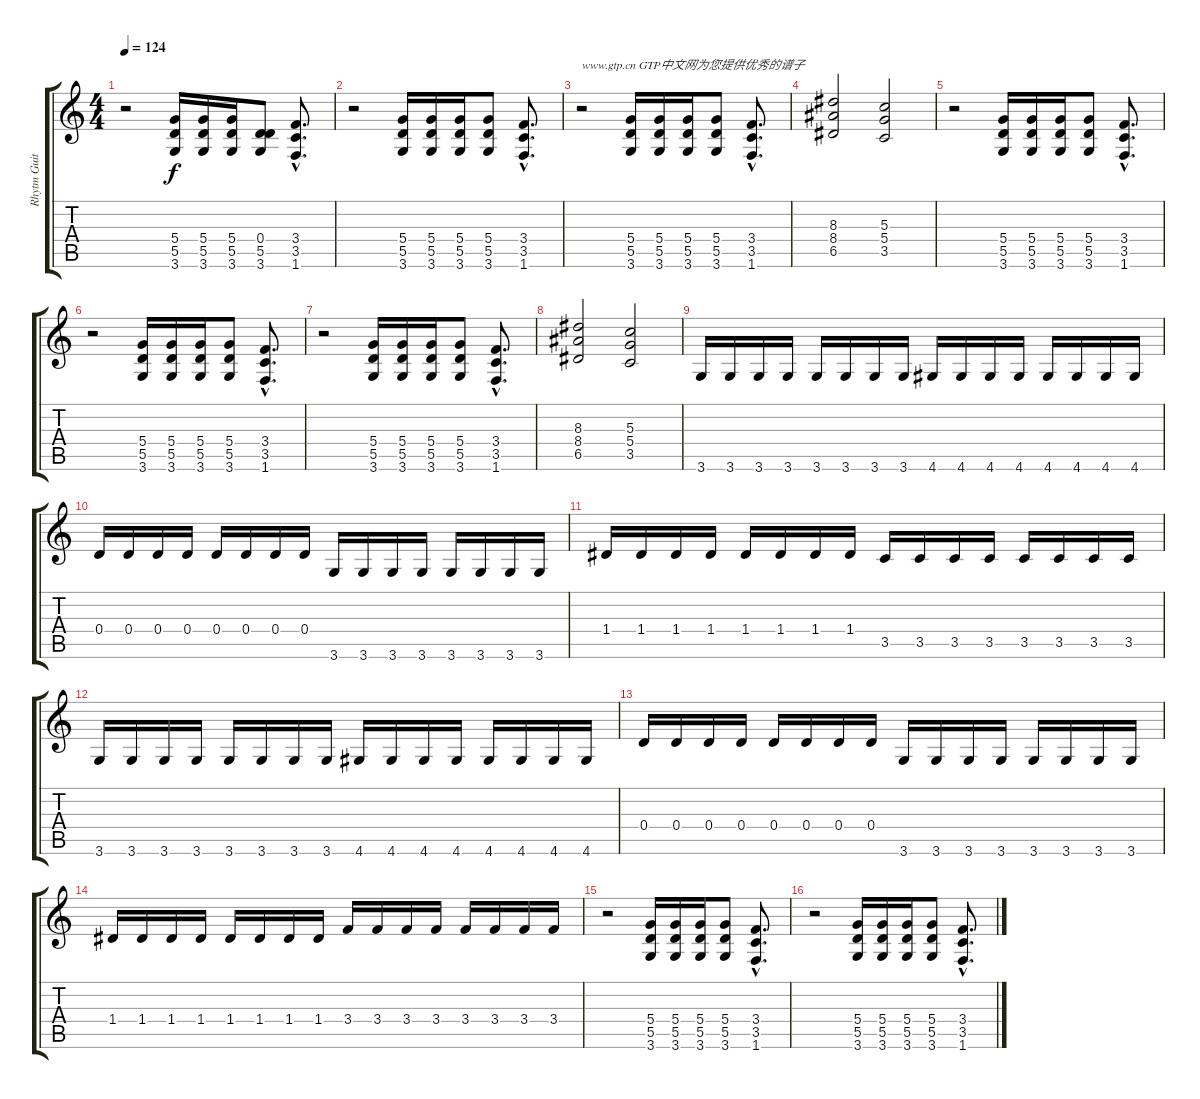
\track ("Rhytm Guitar" "Rhytm Guit") {instrument distortionguitar}
\staff {score tabs}
\tuning (E4 B3 G3 D3 A2 E2) {hide}
\ts (4 4)
\tempo 124
\clef g2
\ks c
r.2{dy f instrument distortionguitar} (5.4 5.5 3.6).16 (5.4 5.5 3.6).16 (5.4 5.5 3.6).16 (0.4 5.5 3.6).8 (3.4{hac} 3.5{hac} 1.6{hac}).8{d} |
r.2 (5.4 5.5 3.6).16 (5.4 5.5 3.6).16 (5.4 5.5 3.6).16 (5.4 5.5 3.6).8 (3.4{hac} 3.5{hac} 1.6{hac}).8{d} |
r.2{txt "www.gtp.cn GTP中文网为您提供优秀的谱子"} (5.4 5.5 3.6).16 (5.4 5.5 3.6).16 (5.4 5.5 3.6).16 (5.4 5.5 3.6).8 (3.4{hac} 3.5{hac} 1.6{hac}).8{d} |
(8.3 8.4 6.5).2 (5.3 5.4 3.5).2 |
r.2 (5.4 5.5 3.6).16 (5.4 5.5 3.6).16 (5.4 5.5 3.6).16 (5.4 5.5 3.6).8 (3.4{hac} 3.5{hac} 1.6{hac}).8{d} |
r.2 (5.4 5.5 3.6).16 (5.4 5.5 3.6).16 (5.4 5.5 3.6).16 (5.4 5.5 3.6).8 (3.4{hac} 3.5{hac} 1.6{hac}).8{d} |
r.2 (5.4 5.5 3.6).16 (5.4 5.5 3.6).16 (5.4 5.5 3.6).16 (5.4 5.5 3.6).8 (3.4{hac} 3.5{hac} 1.6{hac}).8{d} |
(8.3 8.4 6.5).2 (5.3 5.4 3.5).2 |
3.6.16 3.6.16 3.6.16 3.6.16 3.6.16 3.6.16 3.6.16 3.6.16 4.6.16 4.6.16 4.6.16 4.6.16 4.6.16 4.6.16 4.6.16 4.6.16 |
0.4.16 0.4.16 0.4.16 0.4.16 0.4.16 0.4.16 0.4.16 0.4.16 3.6.16 3.6.16 3.6.16 3.6.16 3.6.16 3.6.16 3.6.16 3.6.16 |
1.4.16 1.4.16 1.4.16 1.4.16 1.4.16 1.4.16 1.4.16 1.4.16 3.5.16 3.5.16 3.5.16 3.5.16 3.5.16 3.5.16 3.5.16 3.5.16 |
3.6.16 3.6.16 3.6.16 3.6.16 3.6.16 3.6.16 3.6.16 3.6.16 4.6.16 4.6.16 4.6.16 4.6.16 4.6.16 4.6.16 4.6.16 4.6.16 |
0.4.16 0.4.16 0.4.16 0.4.16 0.4.16 0.4.16 0.4.16 0.4.16 3.6.16 3.6.16 3.6.16 3.6.16 3.6.16 3.6.16 3.6.16 3.6.16 |
1.4.16 1.4.16 1.4.16 1.4.16 1.4.16 1.4.16 1.4.16 1.4.16 3.4.16 3.4.16 3.4.16 3.4.16 3.4.16 3.4.16 3.4.16 3.4.16 |
r.2 (5.4 5.5 3.6).16 (5.4 5.5 3.6).16 (5.4 5.5 3.6).16 (5.4 5.5 3.6).8 (3.4{hac} 3.5{hac} 1.6{hac}).8{d} |
r.2 (5.4 5.5 3.6).16 (5.4 5.5 3.6).16 (5.4 5.5 3.6).16 (5.4 5.5 3.6).8 (3.4{hac} 3.5{hac} 1.6{hac}).8{d}
